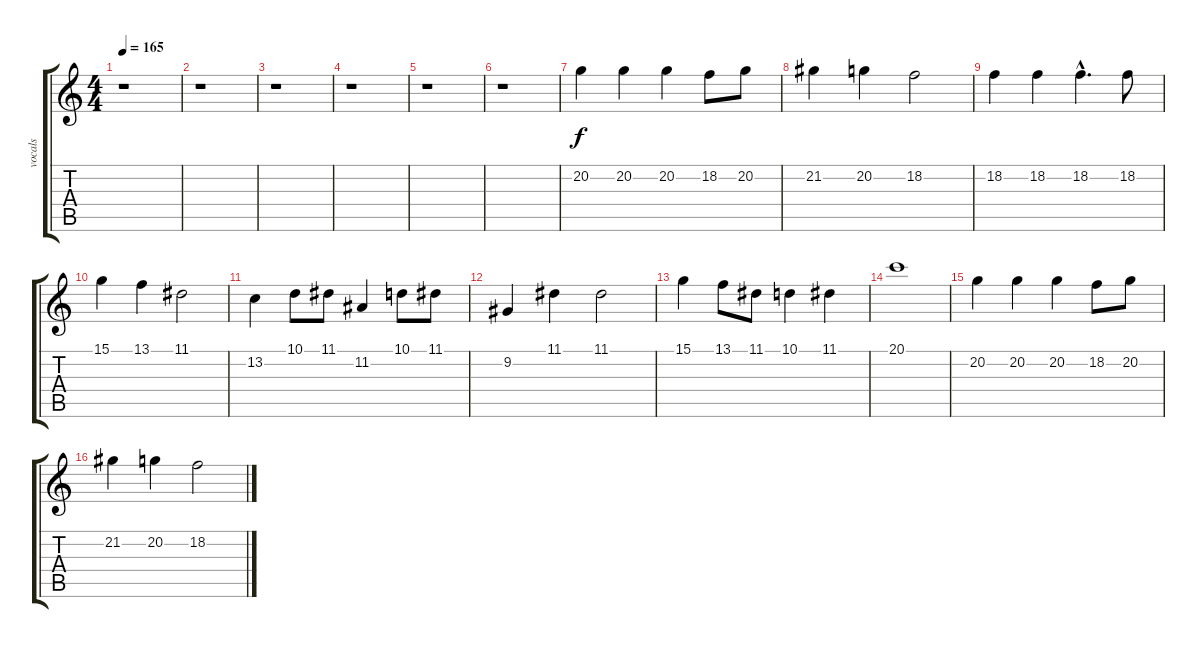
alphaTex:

\track ("vocals" "vocals") {instrument ocarina}
\staff {score tabs}
\tuning (E4 B3 G3 D3 A2 E2) {hide}
\ts (4 4)
\tempo 165
\clef g2
\ks c
r.1{dy f} |
r.1 |
r.1 |
r.1 |
r.1 |
r.1 |
20.2.4 20.2.4 20.2.4 18.2.8 20.2.8 |
21.2.4 20.2.4 18.2.2 |
18.2.4 18.2.4 18.2{hac}.4{d} 18.2.8 |
15.1.4 13.1.4 11.1.2 |
13.2.4 10.1.8 11.1.8 11.2.4 10.1.8 11.1.8 |
9.2.4 11.1.4 11.1.2 |
15.1.4 13.1.8 11.1.8 10.1.4 11.1.4 |
20.1.1 |
20.2.4 20.2.4 20.2.4 18.2.8 20.2.8 |
21.2.4 20.2.4 18.2.2
